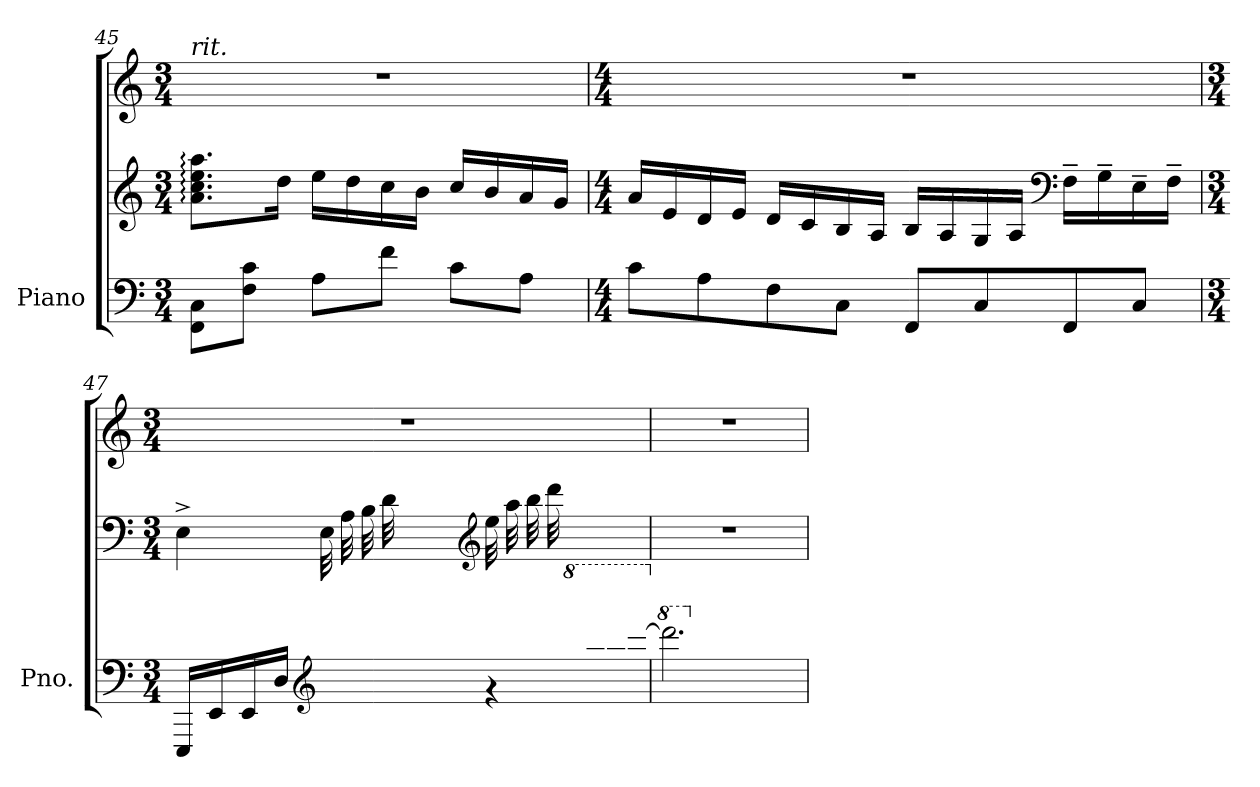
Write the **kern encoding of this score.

**kern	**kern	**kern
*part1	*part1	*part1
*staff3	*staff2	*staff1
*I"Piano	*	*
*I'Pno.	*	*
*clefF4	*clefG2	*clefG2
*k[]	*k[]	*k[]
*M3/4	*M3/4	*M3/4
=45	=45	=45
!	!	!LO:TX:a:i:t=rit.
8FF\ 8C\L	8.a\: 8.cc\: 8.ee\: 8.aa\:L	2.r
8F\ 8c\J	.	.
.	16dd\Jk	.
8A\L	16ee\LL	.
.	16dd\	.
8f\J	16cc\	.
.	16b\JJ	.
8c\L	16cc/LL	.
.	16b/	.
8A\J	16a/	.
.	16g/JJ	.
!!LO:LB:g=z
=46	=46	=46
*M4/4	*M4/4	*M4/4
*	*	*MM80
8c\L	16a/LL	1r
.	16e/	.
8A\	16d/	.
.	16e/JJ	.
8F\	16d/LL	.
.	16c/	.
8C\J	16B/	.
.	16A/JJ	.
8FF/L	16B/LL	.
.	16A/	.
8C/	16G/	.
.	16A/JJ	.
*	*clefF4	*
8FF/	16F~\LL	.
.	16G~\	.
8C/J	16E~\	.
.	16F~\JJ	.
=47	=47	=47
*M3/4	*M3/4	*M3/4
*	*	*MM45
*^	*	*
4.ryy	16EEE/LL	4E^\	2.r
.	16EE/	.	.
.	16EE/	.	.
.	16D/JJ	.	.
*clefG2	*	*	*
.	4reyy	32E\LLL	.
.	.	32A\	.
.	.	32B\	.
.	.	32d\	.
32e/	.	8ryy	.
32a/	.	.	.
32b/	.	.	.
32dd/JJJ	.	.	.
*	*	*clefG2	*
8ryy	4r	32ee\LLL	.
.	.	32aa\	.
.	.	32bb\	.
.	.	32ddd\	.
*8va	*	*	*
32eee/	.	8ryy	.
32aaa/	.	.	.
32bbb/	.	.	.
[32dddd/JJJ	.	.	.
*v	*v	*	*
!!LO:PB:g=z
=48	=48	=48
*X8va	*	*
*8va	*	*
*	*	*MM80
2.dddd\]	2.r	2.r
*X8va	*	*
=	=	=
*-	*-	*-
